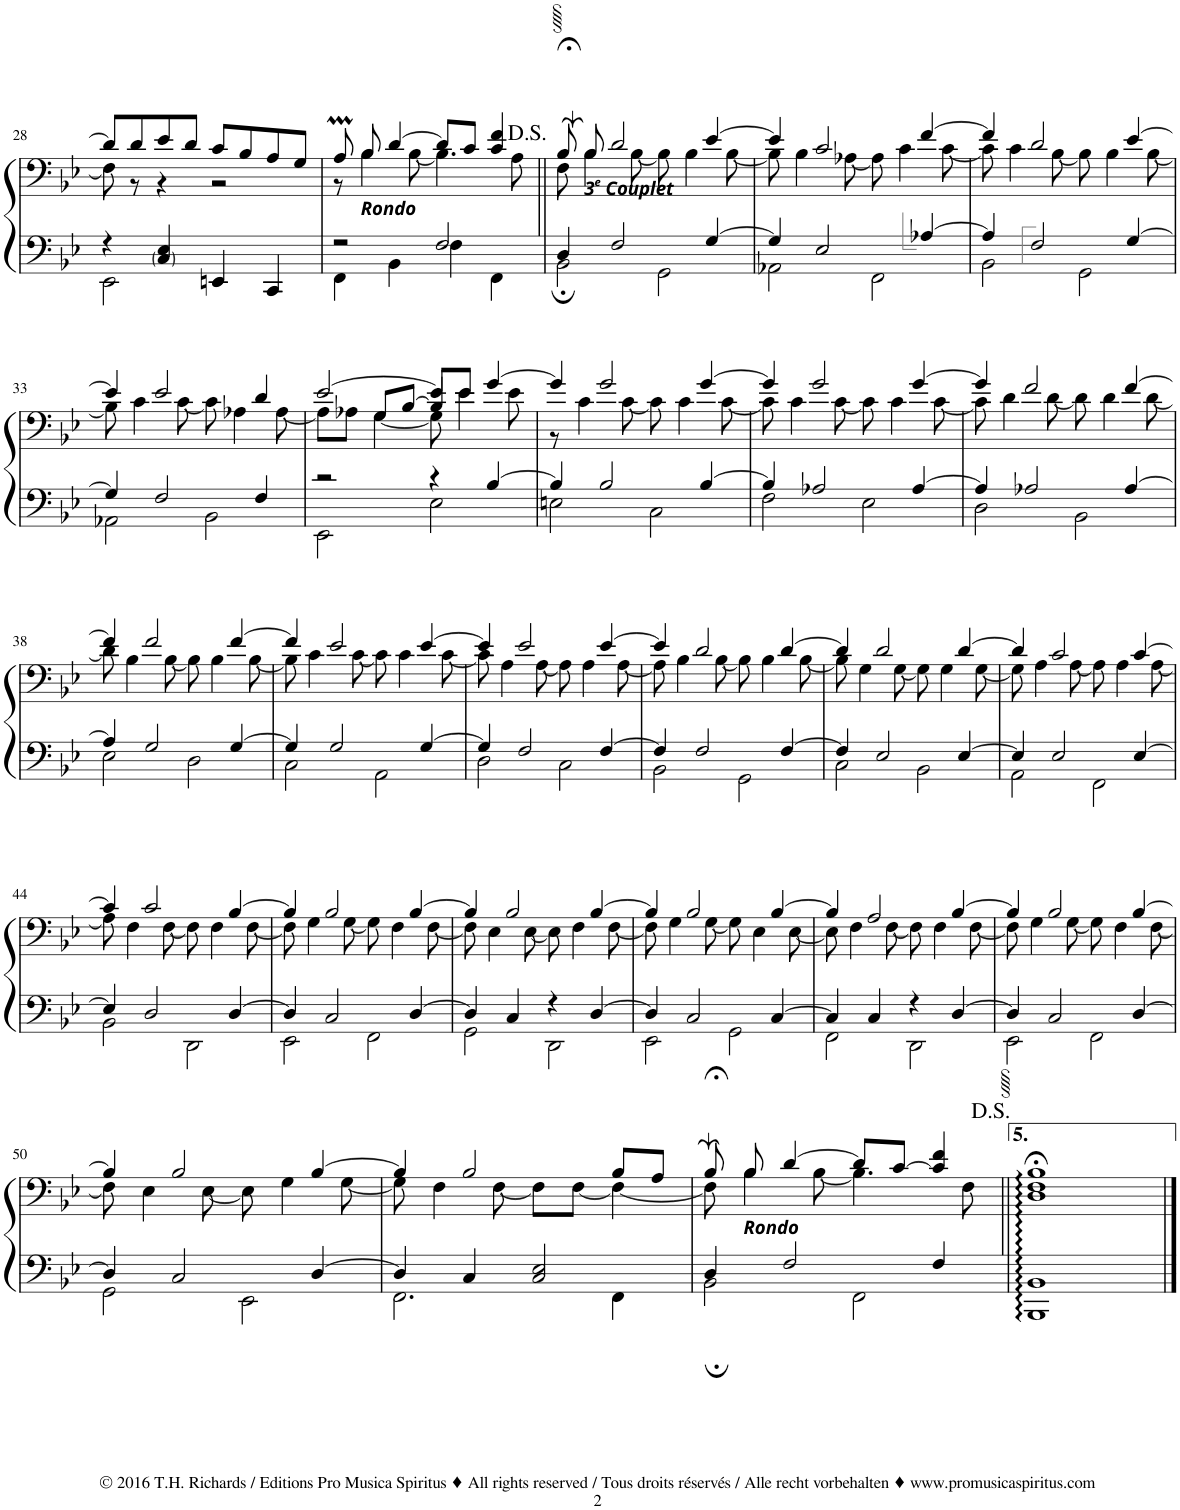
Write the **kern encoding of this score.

**kern	**kern
*part1	*part1
*staff2	*staff1
*I"Harpsichord	*
*I'Hchd	*
!!LO:PB:g=z
*clefF4	*clefF4
*k[b-e-]	*k[b-e-]
*M2/2	*M2/2
=28	=28
*^	*^
4r	2EE-\	8d/L]	8F\]
.	.	8d/	8r
4C/ 4E-/	.	8e-/	4r
.	.	8d/J	.
4EEn/	4EE	8c/L	2r
.	.	8B-/	.
4CC/	4CC	8A/	.
.	.	8G/J	.
=29	=29	=29	=29
2r	4FF\	8Am/	8r
!	!	!LO:TX:b:Bi:t=Rondo	!
.	.	8B-/	4B-\
.	4BB-\	[4d/	.
.	.	.	[8B-\
2F/	4F\	8d/L]	4.B-\]
.	.	8c/J	.
.	4FF\	4c/ 4f/	.
.	.	.	8A\
=30||	=30||	=30||	=30||
4D/	2BB-;\	8B-;</	8F\
!	!	!LO:TX:b:Bi:t=3	!
!	!	!LO:TX:b:t=e	!
!	!	!LO:TX:b:t=Couplet	!
.	.	8B-/	4B-\
2F/	.	2d/	.
.	.	.	[8B-\
.	2GG\	.	8B-\]
.	.	.	4B-\
[4G/	.	[4e-/	.
.	.	.	[8B-\
=31	=31	=31	=31
4G/]	2AA-X\	4e-/]	8B-\]
.	.	.	4B-\
2E-/	.	2c/	.
.	.	.	[8A-X\
.	2FF\	.	8A-\]
.	.	.	4c\
[4A-X/	.	[4f/	.
.	.	.	[8c\
=32	=32	=32	=32
4A-/]	2BB-\	4f/]	8c\]
.	.	.	4c\
2F/	.	2d/	.
.	.	.	[8B-\
.	2GG\	.	8B-\]
.	.	.	4B-\
[4G/	.	[4e-/	.
.	.	.	[8B-\
!!LO:LB:g=z	!!
=33	=33	=33	=33
4G/]	2AA-X\	4e-/]	8B-\]
.	.	.	4c\
2F/	.	2e-/	.
.	.	.	[8c\
.	2BB-\	.	8c\]
.	.	.	4A-X\
4F/	.	4d/	.
.	.	.	[8A-\
=34	=34	=34	=34
*	*	*	*^
2r	2EE-\	[2e-/	8A-\L]	4ryy
.	.	.	8A-X\J	.
.	.	.	8G/L	[4G\
.	.	.	[8B-/J	.
4r	2E-\	8e-/L]	8B-/]	8G\]
.	.	8e-/J	4e-\	8ryy
[4B-/	.	[4g/	.	4ryy
.	.	.	8e-\	.
*	*	*	*v	*v
=35	=35	=35	=35
4B-/]	2En\	4g/]	8r
.	.	.	4c\
2B-/	.	2g/	.
.	.	.	[8c\
.	2C\	.	8c\]
.	.	.	4c\
[4B-/	.	[4g/	.
.	.	.	[8c\
=36	=36	=36	=36
4B-/]	2F\	4g/]	8c\]
.	.	.	4c\
2A-X/	.	2g/	.
.	.	.	[8c\
.	2E-\	.	8c\]
.	.	.	4c\
[4A-/	.	[4g/	.
.	.	.	[8c\
=37	=37	=37	=37
4A-/]	2D\	4g/]	8c\]
.	.	.	4d\
2A-X/	.	2f/	.
.	.	.	[8d\
.	2BB-\	.	8d\]
.	.	.	4d\
[4A-/	.	[4f/	.
.	.	.	[8d\
!!LO:LB:g=z	!!
=38	=38	=38	=38
4A-/]	2E-\	4f/]	8d\]
.	.	.	4B-\
2G/	.	2f/	.
.	.	.	[8B-\
.	2D\	.	8B-\]
.	.	.	4B-\
[4G/	.	[4f/	.
.	.	.	[8B-\
=39	=39	=39	=39
4G/]	2C\	4f/]	8B-\]
.	.	.	4c\
2G/	.	2e-/	.
.	.	.	[8c\
.	2AA\	.	8c\]
.	.	.	4c\
[4G/	.	[4e-/	.
.	.	.	[8c\
=40	=40	=40	=40
4G/]	2D\	4e-/]	8c\]
.	.	.	4A\
2F/	.	2e-/	.
.	.	.	[8A\
.	2C\	.	8A\]
.	.	.	4A\
[4F/	.	[4e-/	.
.	.	.	[8A\
=41	=41	=41	=41
4F/]	2BB-\	4e-/]	8A\]
.	.	.	4B-\
2F/	.	2d/	.
.	.	.	[8B-\
.	2GG\	.	8B-\]
.	.	.	4B-\
[4F/	.	[4d/	.
.	.	.	[8B-\
=42	=42	=42	=42
4F/]	2C\	4d/]	8B-\]
.	.	.	4G\
2E-/	.	2d/	.
.	.	.	[8G\
.	2BB-\	.	8G\]
.	.	.	4G\
[4E-/	.	[4d/	.
.	.	.	[8G\
=43	=43	=43	=43
4E-/]	2AA\	4d/]	8G\]
.	.	.	4A\
2E-/	.	2c/	.
.	.	.	[8A\
.	2FF\	.	8A\]
.	.	.	4A\
[4E-/	.	[4c/	.
.	.	.	[8A\
!!LO:LB:g=z	!!
=44	=44	=44	=44
4E-/]	2BB-\	4c/]	8A\]
.	.	.	4F\
2D/	.	2c/	.
.	.	.	[8F\
.	2DD\	.	8F\]
.	.	.	4F\
[4D/	.	[4B-/	.
.	.	.	[8F\
=45	=45	=45	=45
4D/]	2EE-\	4B-/]	8F\]
.	.	.	4G\
2C/	.	2B-/	.
.	.	.	[8G\
.	2FF\	.	8G\]
.	.	.	4F\
[4D/	.	[4B-/	.
.	.	.	[8F\
=46	=46	=46	=46
4D/]	2GG\	4B-/]	8F\]
.	.	.	4E-\
4C/	.	2B-/	.
.	.	.	[8E-\
4r	2DD\	.	8E-\]
.	.	.	4F\
[4D/	.	[4B-/	.
.	.	.	[8F\
=47	=47	=47	=47
4D/]	2EE-\	4B-/]	8F\]
.	.	.	4G\
2C/	.	2B-/	.
.	.	.	[8G\
.	2GG\	.	8G\]
.	.	.	4E-\
[4C/	.	[4B-/	.
.	.	.	[8E-\
=48	=48	=48	=48
4C/]	2FF\	4B-/]	8E-\]
.	.	.	4F\
4C/	.	2A/	.
.	.	.	[8F\
4r	2DD\	.	8F\]
.	.	.	4F\
[4D/	.	[4B-/	.
.	.	.	[8F\
=49	=49	=49	=49
4D/]	2EE-\	4B-/]	8F\]
.	.	.	4G\
2C/	.	2B-/	.
.	.	.	[8G\
.	2FF\	.	8G\]
.	.	.	4F\
[4D/	.	[4B-/	.
.	.	.	[8F\
!!LO:LB:g=z	!!
=50	=50	=50	=50
4D/]	2GG\	4B-/]	8F\]
.	.	.	4E-\
2C/	.	2B-/	.
.	.	.	[8E-\
.	2EE-\	.	8E-\]
.	.	.	4G\
[4D/	.	[4B-/	.
.	.	.	[8G\
=51	=51	=51	=51
4D/]	2.FF\	4B-/]	8G\]
.	.	.	4F\
4C/	.	2B-/	.
.	.	.	[8F\
2C/ 2E-/	.	.	8F\L]
.	.	.	[8F\J
.	4FF\	8B-/L	4F\_
.	.	8A/J	.
=52	=52	=52	=52
4D/	2BB-;\	8B-;</	8F\]
!	!	!LO:TX:b:Bi:t=Rondo	!
.	.	8B-/	4B-\
2F/	.	[4d/	.
.	.	.	[8B-\
.	2FF\	8d/L]	4.B-\]
.	.	[8c/J	.
4F/	.	4c/] 4f/	.
.	.	.	8F\
*v	*v	*	*
=53||	=53||	=53||
1BBB- 1BB-	1B-:;<	1D 1F
*	*v	*v
==	==
*-	*-
